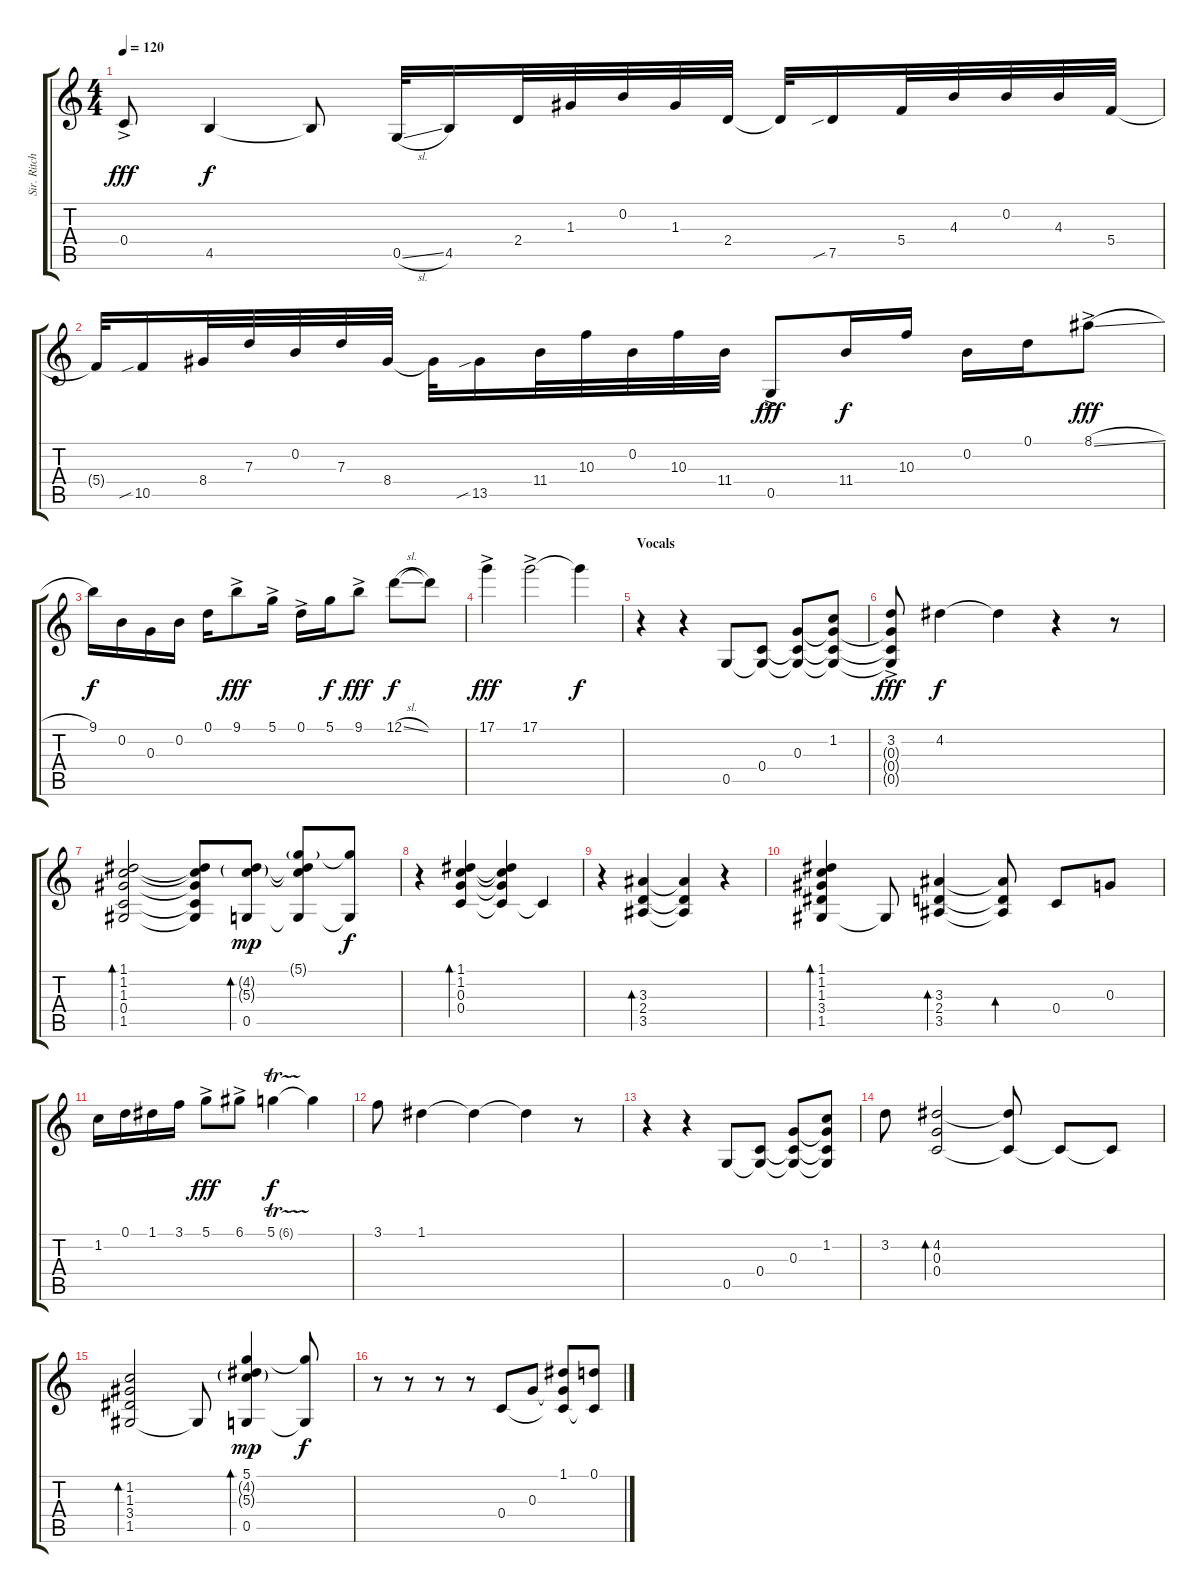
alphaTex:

\track ("Sir. Ritchie Blackmore" "Sir. Ritch") {instrument acousticguitarsteel}
\staff {score tabs}
\tuning (D4 B3 G3 C3 G2 D2) {hide}
\ts (4 4)
\tempo 120
\clef g2
\ks c
0.4{ac}.8{dy fff} 4.5.4{dy f} 4.5{t}.8 0.5{sl}.32 4.5.16 2.4.32 1.3.32 0.2.32 1.3.32 2.4.32 2.4{t}.32 7.5{sib}.16 5.4.32 4.3.32 0.2.32 4.3.32 5.4.32 |
5.4{t}.32 10.5{sib}.16 8.4.32 7.3.32 0.2.32 7.3.32 8.4.32 8.4{t}.32 13.5{sib}.16 11.4.32 10.3.32 0.2.32 10.3.32 11.4.32 0.5{ac}.8{dy fff} 11.4.16{dy f} 10.3.16 0.2.16 0.1.16 8.1{sl ac}.8{dy fff} |
9.1.16{dy f} 0.2.16 0.3.16 0.2.16 0.1.16 9.1{ac}.8{dy fff} 5.1{ac}.16 0.1{ac}.16 5.1.16{dy f} 9.1{ac}.8{dy fff} 12.1{sl}.8{dy f} 12.1{t}.8 |
17.1{ac}.4{dy fff} 17.1{ac}.2 17.1{t}.4{dy f} |
\section ("" "Vocals")
r.4 r.4 0.5.8 (0.4 0.5{t}).8 (0.3 0.4{t} 0.5{t}).8 (1.2 0.3{t} 0.4{t} 0.5{t}).8 |
(3.2{ac} 0.3{t} 0.4{t} 0.5{t}).8{dy fff} 4.2.4{dy f} 4.2{t}.4 r.4 r.8 |
(1.1 1.2 1.3 0.4 1.5).2{bd 480} (1.1{t} 1.2{t} 1.3{t} 0.4{t} 1.5{t}).8 (4.2{g} 5.3{g} 0.5).8{bd 480 dy mp} (5.1{g} 4.2{t} 5.3{t} 0.5{t}).8 (5.1{t} 0.5{t}).8{dy f} |
r.4 (1.1 1.2 0.3 0.4).4{bd 480} (1.1{t} 1.2{t} 0.3{t} 0.4{t}).4 0.4{t}.4 |
r.4 (3.3 2.4 3.5).4{bd 480} (3.3{t} 2.4{t} 3.5{t}).4 r.4 |
(1.1 1.2 1.3 3.4 1.5).4{bd 480} 1.5{t}.8 (3.3 2.4 3.5).4{bd 480} (3.3{t} 2.4{t} 3.5{t}).8{bd 480} 0.4.8 0.3.8 |
1.2.16 0.1.16 1.1.16 3.1.16 5.1{ac}.8{dy fff} 6.1{ac}.8 5.1{tr (6 32)}.4{dy f} 5.1{t}.4 |
3.1.8 1.1.4 1.1{t}.4 1.1{t}.4 r.8 |
r.4 r.4 0.5.8 (0.4 0.5{t}).8 (0.3 0.4{t} 0.5{t}).8 (1.2 0.3{t} 0.4{t} 0.5{t}).8 |
3.2.8 (4.2 0.3 0.4).2{bd 480} (4.2{t} 0.4{t}).8 0.4{t}.8 0.4{t}.8 |
(1.2 1.3 3.4 1.5).2{bd 480} 1.5{t}.8 (5.1 4.2{g} 5.3{g} 0.5).4{bd 480 dy mp} (5.1{t} 0.5{t}).8{dy f} |
r.8 r.8 r.8 r.8 0.4.8 0.3.8 (1.1 0.3{t} 0.4{t}).8 (0.1 0.4{t}).8
